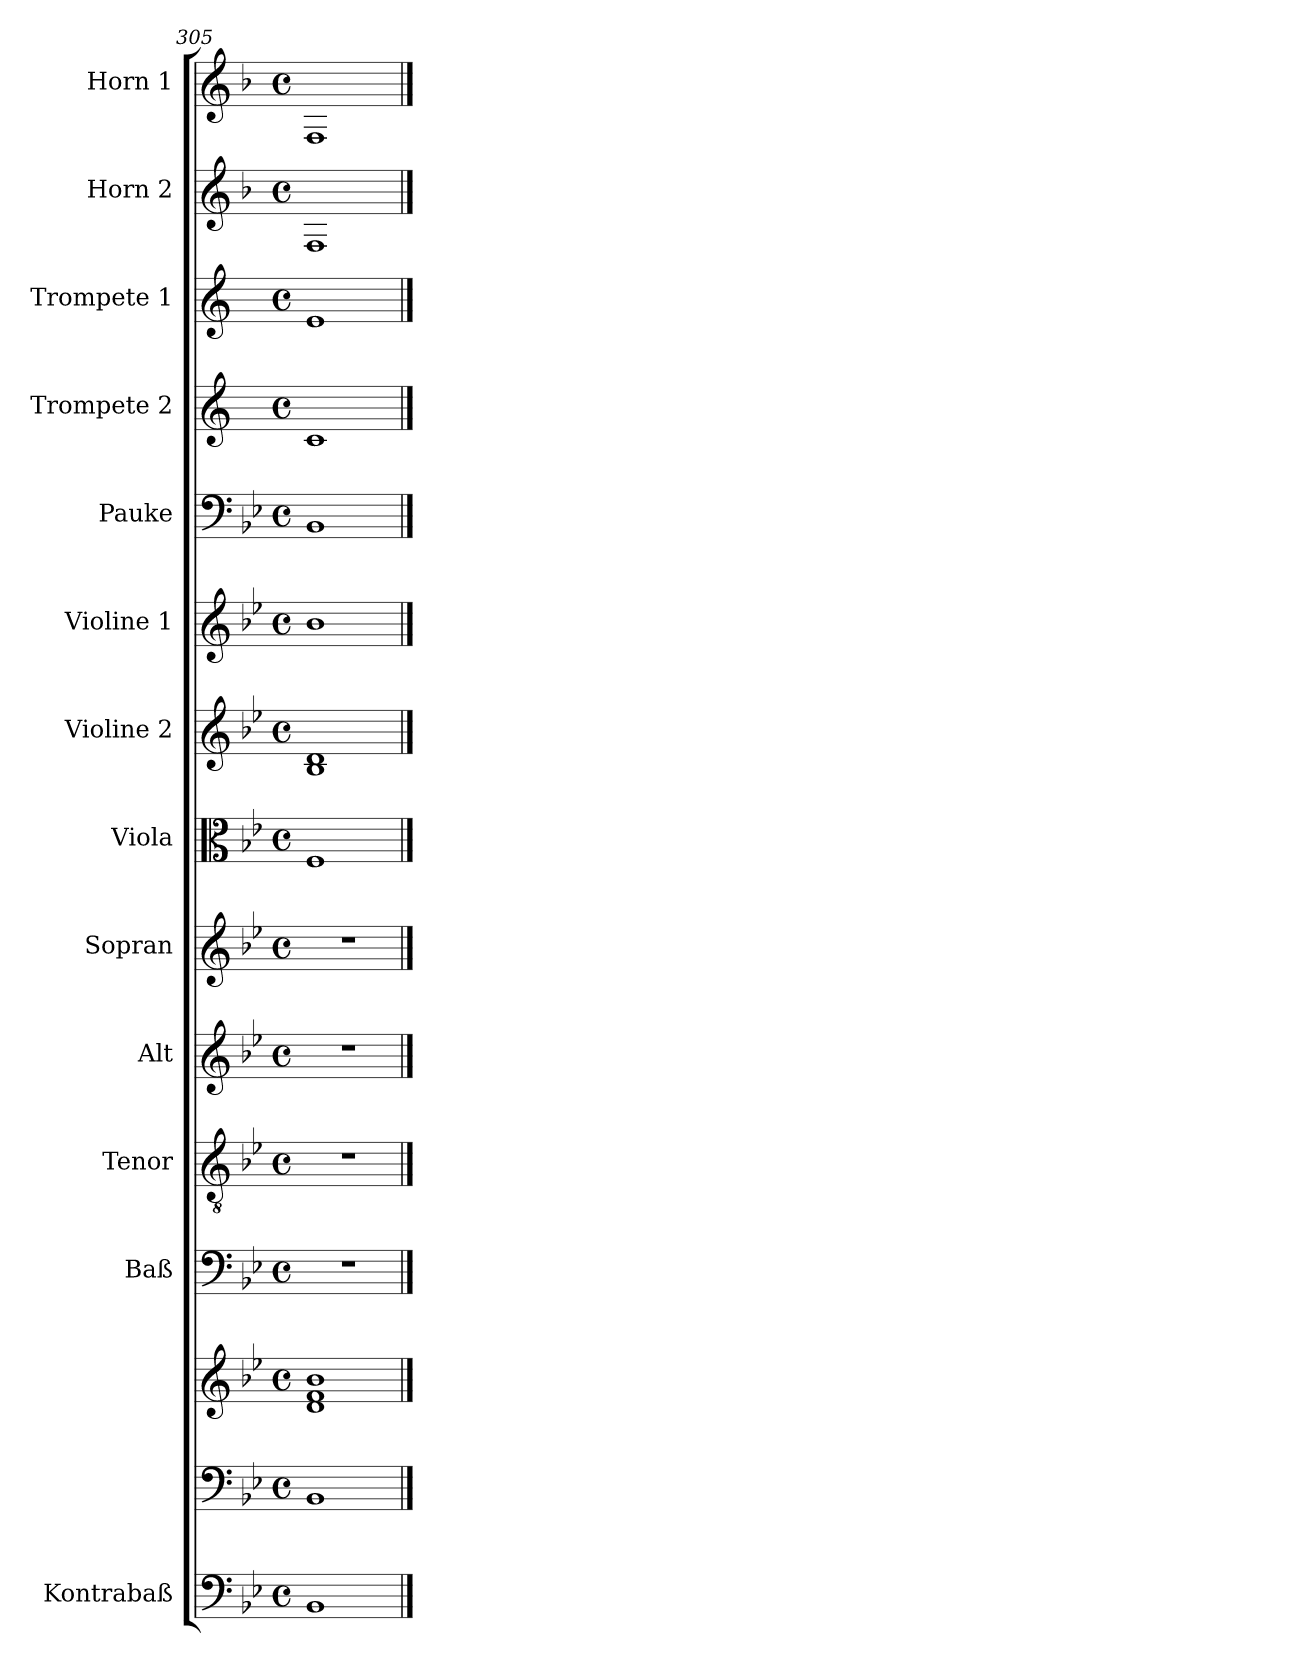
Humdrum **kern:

**kern	**kern	**kern	**kern	**kern	**kern	**kern	**kern	**kern	**kern	**kern	**kern	**kern	**kern	**kern
*part14	*part13	*part13	*part12	*part11	*part10	*part9	*part8	*part7	*part6	*part5	*part4	*part3	*part2	*part1
*staff15	*staff14	*staff13	*staff12	*staff11	*staff10	*staff9	*staff8	*staff7	*staff6	*staff5	*staff4	*staff3	*staff2	*staff1
*I"Kontrabaß	*	*	*I"Baß	*I"Tenor	*I"Alt	*I"Sopran	*I"Viola	*I"Violine 2	*I"Violine 1	*I"Pauke	*I"Trompete 2	*I"Trompete 1	*I"Horn 2	*I"Horn 1
*I'Kb.	*	*	*	*	*	*	*I'Vla.	*I'Vl. 2	*I'Vl. 1	*	*I'Tr. 2	*I'Tr. 1	*I'Hr. 2	*I'Hr. 1
*clefF4	*clefF4	*clefG2	*clefF4	*clefGv2	*clefG2	*clefG2	*clefC3	*clefG2	*clefG2	*clefF4	*clefG2	*clefG2	*clefG2	*clefG2
*ITrd7c12	*	*	*	*	*	*	*	*	*	*	*ITrd1c2	*ITrd1c2	*ITrd4c7	*ITrd4c7
*k[b-e-]	*k[b-e-]	*k[b-e-]	*k[b-e-]	*k[b-e-]	*k[b-e-]	*k[b-e-]	*k[b-e-]	*k[b-e-]	*k[b-e-]	*k[b-e-]	*k[b-e-]	*k[b-e-]	*k[b-e-]	*k[b-e-]
*B-:	*B-:	*B-:	*B-:	*B-:	*B-:	*B-:	*B-:	*B-:	*B-:	*B-:	*B-:	*B-:	*B-:	*B-:
*M4/4	*M4/4	*M4/4	*M4/4	*M4/4	*M4/4	*M4/4	*M4/4	*M4/4	*M4/4	*M4/4	*M4/4	*M4/4	*M4/4	*M4/4
*met(c)	*met(c)	*met(c)	*met(c)	*met(c)	*met(c)	*met(c)	*met(c)	*met(c)	*met(c)	*met(c)	*met(c)	*met(c)	*met(c)	*met(c)
=305	=305	=305	=305	=305	=305	=305	=305	=305	=305	=305	=305	=305	=305	=305
1BBB-	1BB-	1d 1f 1b-	1r	1r	1r	1r	1F	1B- 1d	1b-	1BB-	1B-	1d	1BB-	1BB-
==	==	==	==	==	==	==	==	==	==	==	==	==	==	==
*-	*-	*-	*-	*-	*-	*-	*-	*-	*-	*-	*-	*-	*-	*-
